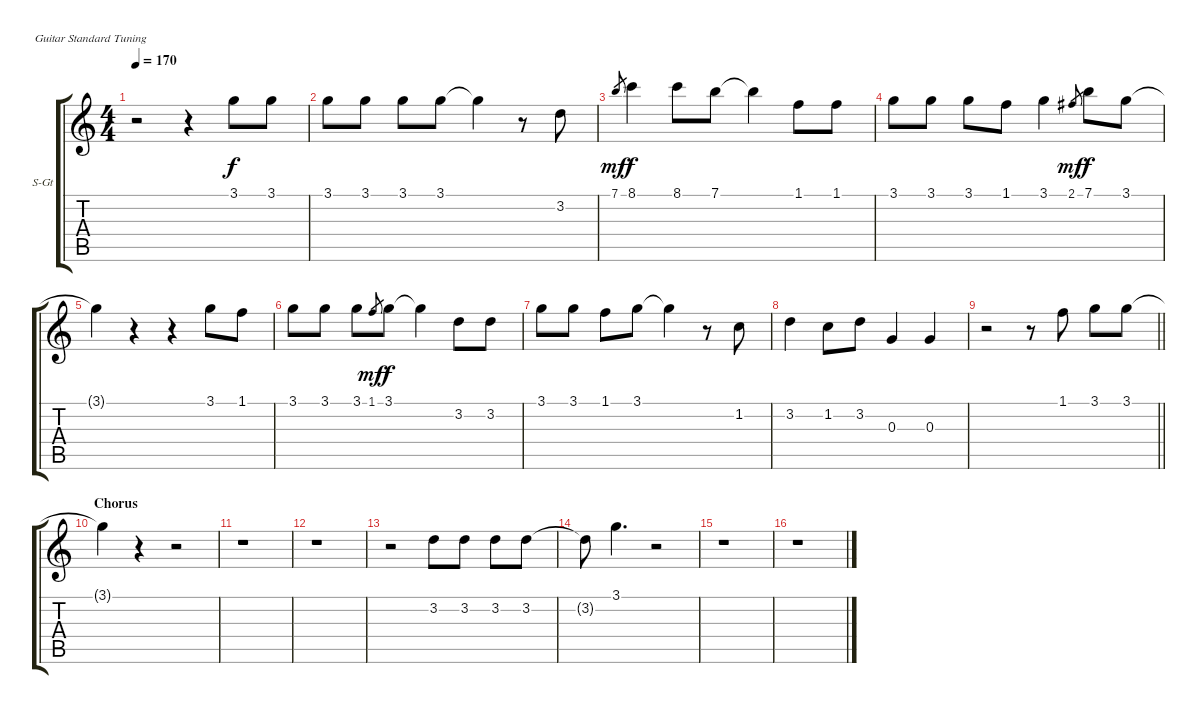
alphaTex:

\bracketExtendMode groupsimilarinstruments
\firstSystemTrackNameOrientation horizontal
\otherSystemsTrackNameOrientation horizontal
\track ("Vocals" "S-Gt") {mute instrument lead6voice}
\staff {score tabs}
\tuning (E4 B3 G3 D3 A2 E2)
\displaytranspose 12
\ts (4 4)
\tempo 170
\clef g2
\ks c
r.2{dy f} r.4 3.1.8 3.1.8 |
3.1.8 3.1.8 3.1.8 3.1.8 3.1{t}.4 r.8 3.2.8 |
7.1.8{gr dy mf} 8.1.4{dy f} 8.1.8 7.1.8 7.1{t}.4 1.1.8 1.1.8 |
3.1.8 3.1.8 3.1.8 1.1.8 3.1.4 2.1.8{gr dy mf} 7.1.8{dy f} 3.1.8 |
3.1{t}.4 r.4 r.4 3.1.8 1.1.8 |
3.1.8 3.1.8 3.1.8 1.1.8{gr dy mf} 3.1.8{dy f} 3.1{t}.4 3.2.8 3.2.8 |
3.1.8 3.1.8 1.1.8 3.1.8 3.1{t}.4 r.8 1.2.8 |
3.2.4 1.2.8 3.2.8 0.3.4 0.3.4 |
\barLineRight lightlight
r.2 r.8 1.1.8 3.1.8 3.1.8 |
\section ("" "Chorus")
3.1{t}.4 r.4 r.2 |
r.1 |
r.1 |
r.2 3.2.8 3.2.8 3.2.8 3.2.8 |
3.2{t}.8 3.1.4{d} r.2 |
r.1 |
r.1
